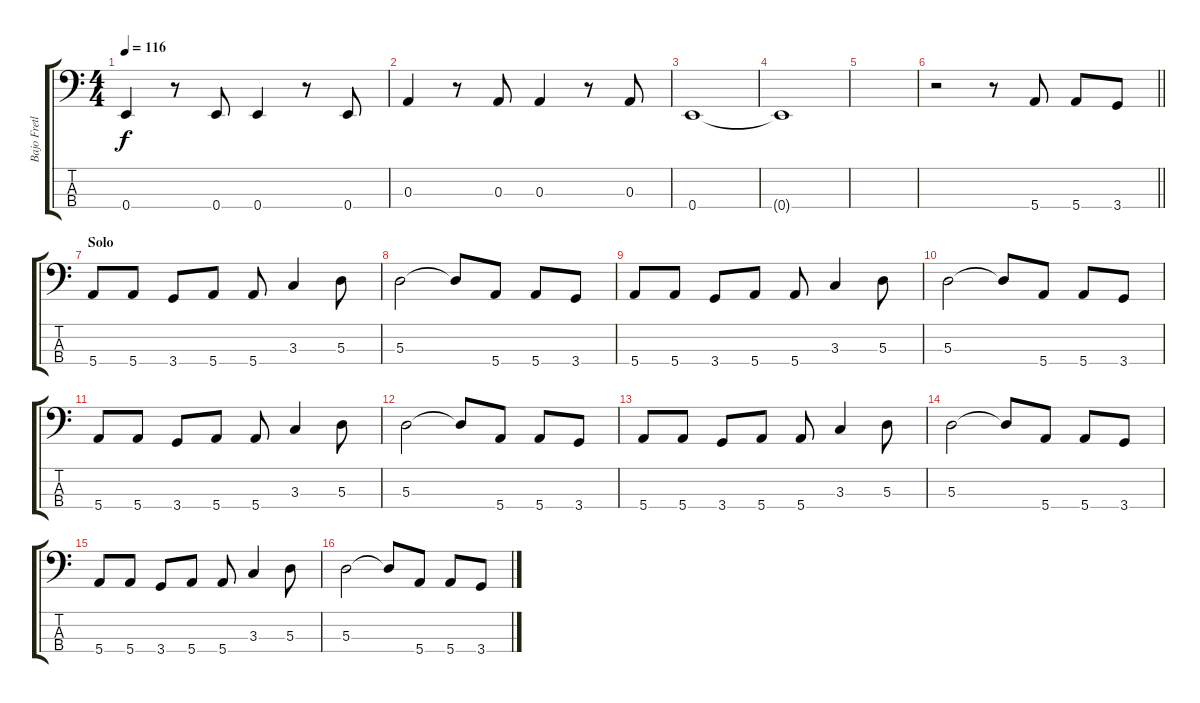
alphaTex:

\track ("Bajo Fretless" "Bajo Fretl") {instrument fretlessbass}
\staff {score tabs}
\tuning (G2 D2 A1 E1) {hide}
\ts (4 4)
\tempo 116
\clef f4
\ks c
0.4.4{dy f} r.8 0.4.8 0.4.4 r.8 0.4.8 |
0.3.4 r.8 0.3.8 0.3.4 r.8 0.3.8 |
0.4.1 |
0.4{t}.1 |
|
\barLineRight lightlight
r.2 r.8 5.4.8 5.4.8 3.4.8 |
\section ("" "Solo")
5.4.8 5.4.8 3.4.8 5.4.8 5.4.8 3.3.4 5.3.8 |
5.3.2 5.3{t}.8 5.4.8 5.4.8 3.4.8 |
5.4.8 5.4.8 3.4.8 5.4.8 5.4.8 3.3.4 5.3.8 |
5.3.2 5.3{t}.8 5.4.8 5.4.8 3.4.8 |
5.4.8 5.4.8 3.4.8 5.4.8 5.4.8 3.3.4 5.3.8 |
5.3.2 5.3{t}.8 5.4.8 5.4.8 3.4.8 |
5.4.8 5.4.8 3.4.8 5.4.8 5.4.8 3.3.4 5.3.8 |
5.3.2 5.3{t}.8 5.4.8 5.4.8 3.4.8 |
5.4.8 5.4.8 3.4.8 5.4.8 5.4.8 3.3.4 5.3.8 |
5.3.2 5.3{t}.8 5.4.8 5.4.8 3.4.8
